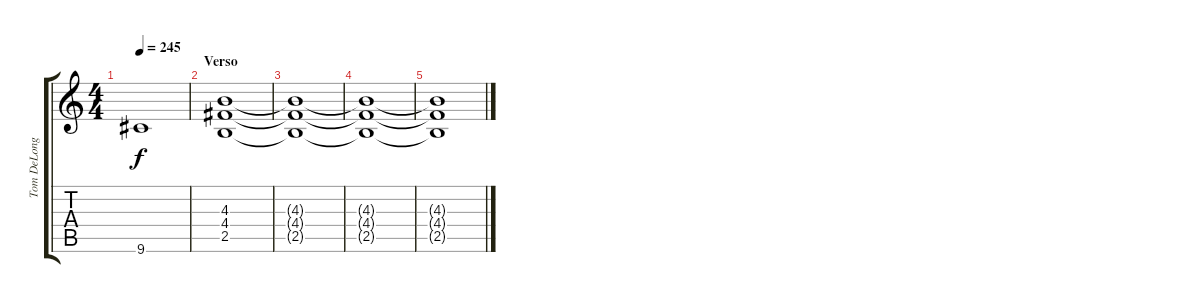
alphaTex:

\track ("Tom DeLonge - Guitarra" "Tom DeLong") {instrument distortionguitar}
\staff {score tabs}
\tuning (E4 B3 G3 D3 A2 E2) {hide}
\ts (4 4)
\tempo 245
\clef g2
\ks c
9.6.1{dy f} |
\section ("" "Verso")
(4.3 4.4 2.5).1 |
(4.3{t} 4.4{t} 2.5{t}).1{volume 9} |
(4.3{t} 4.4{t} 2.5{t}).1{volume 0} |
(4.3{t} 4.4{t} 2.5{t}).1
